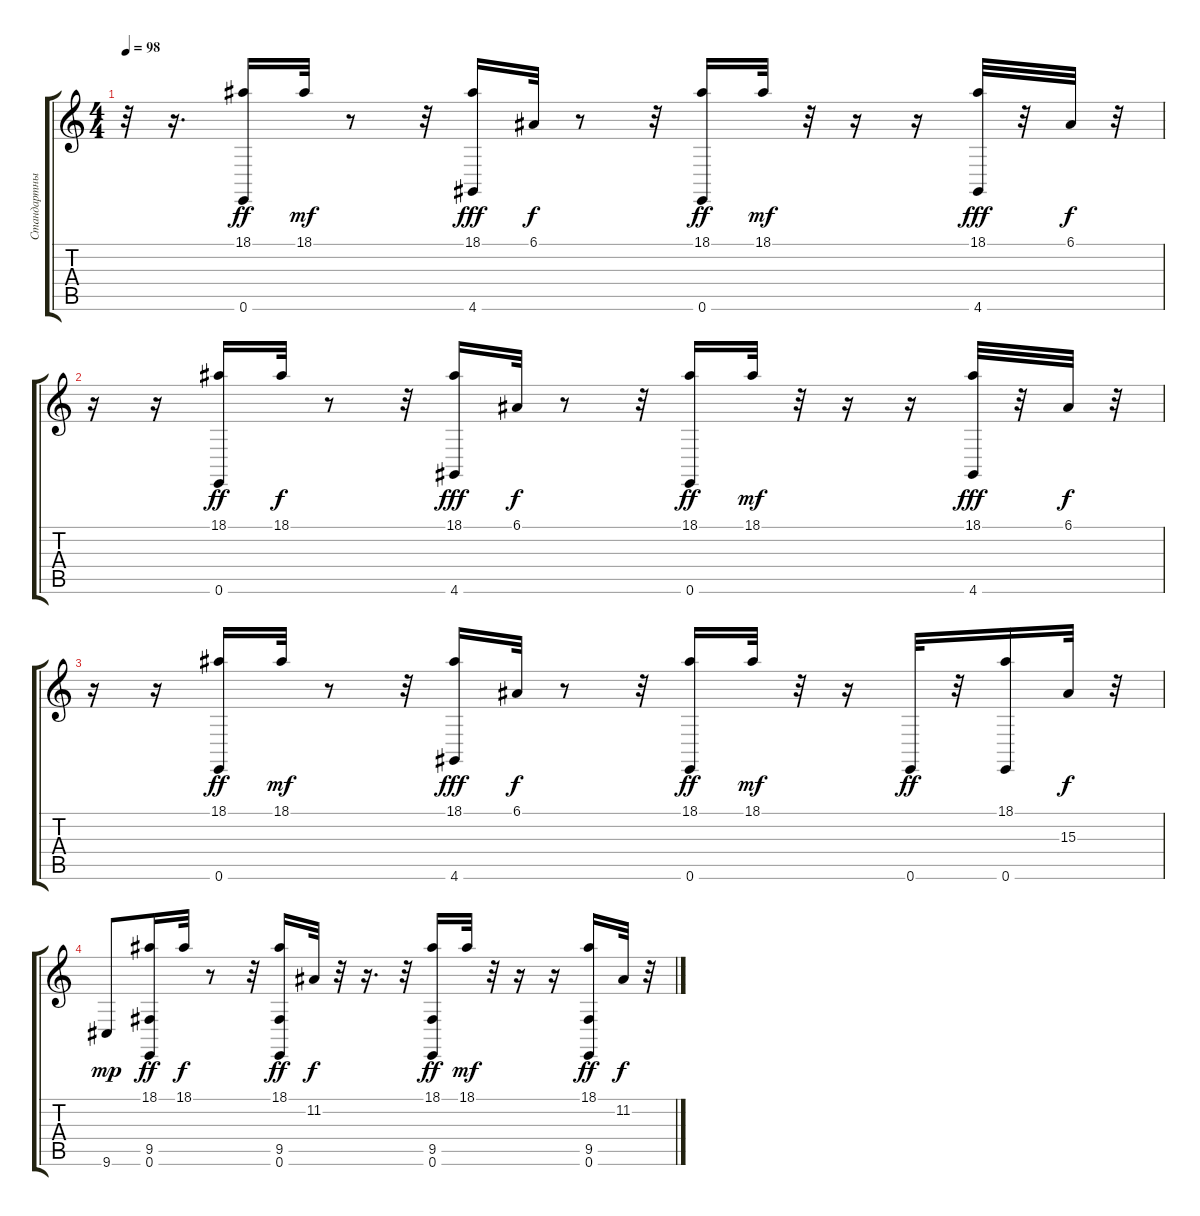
\track ("Стандартный Набор" "Стандартны") {instrument acousticgrandpiano}
\staff {score tabs}
\tuning (E4 B3 G3 D3 A2 E2) {hide}
\ts (4 4)
\tempo 98
\clef g2
\ks c
r.32{dy mf} r.16{d} (18.1 0.6).16{dy ff} 18.1.32{dy mf} r.8 r.32 (18.1 4.6).16{dy fff} 6.1.32{dy f} r.8 r.32 (18.1 0.6).16{dy ff} 18.1.32{dy mf} r.32 r.16 r.16 (18.1 4.6).32{dy fff} r.32 6.1.32{dy f} r.32 |
r.16 r.16 (18.1 0.6).16{dy ff} 18.1.32{dy f} r.8 r.32 (18.1 4.6).16{dy fff} 6.1.32{dy f} r.8 r.32 (18.1 0.6).16{dy ff} 18.1.32{dy mf} r.32 r.16 r.16 (18.1 4.6).32{dy fff} r.32 6.1.32{dy f} r.32 |
r.16 r.16 (18.1 0.6).16{dy ff} 18.1.32{dy mf} r.8 r.32 (18.1 4.6).16{dy fff} 6.1.32{dy f} r.8 r.32 (18.1 0.6).16{dy ff} 18.1.32{dy mf} r.32 r.16 0.6.32{dy ff} r.32 (18.1 0.6).16 15.3.32{dy f} r.32 |
9.6.8{dy mp} (18.1 9.5 0.6).16{dy ff} 18.1.32{dy f} r.8 r.32 (18.1 9.5 0.6).16{dy ff} 11.2.32{dy f} r.32 r.16{d} r.32 (18.1 9.5 0.6).16{dy ff} 18.1.32{dy mf} r.32 r.16 r.16 (18.1 9.5 0.6).16{dy ff} 11.2.32{dy f} r.32
